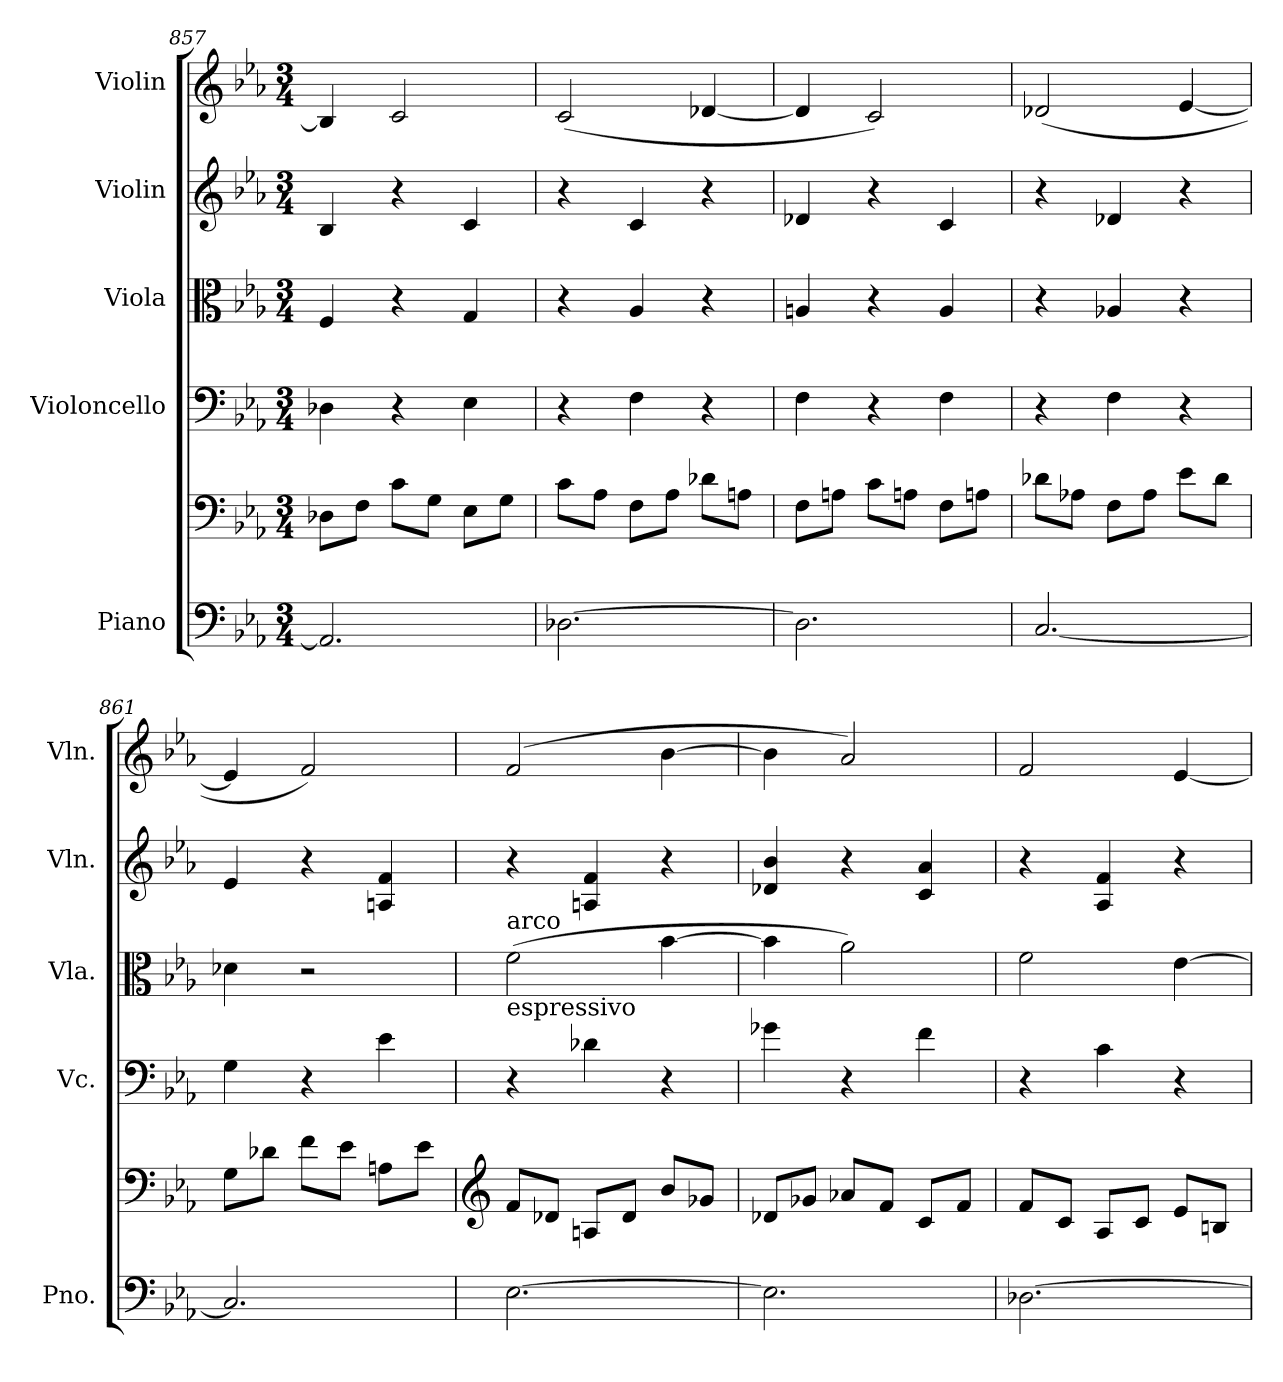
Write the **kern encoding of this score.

**kern	**kern	**kern	**kern	**kern	**kern
*part5	*part5	*part4	*part3	*part2	*part1
*staff6	*staff5	*staff4	*staff3	*staff2	*staff1
*I"Piano	*	*I"Violoncello	*I"Viola	*I"Violin	*I"Violin
*I'Pno.	*	*I'Vc.	*I'Vla.	*I'Vln.	*I'Vln.
*clefF4	*clefF4	*clefF4	*clefC3	*clefG2	*clefG2
*k[b-e-a-]	*k[b-e-a-]	*k[b-e-a-]	*k[b-e-a-]	*k[b-e-a-]	*k[b-e-a-]
*M3/4	*M3/4	*M3/4	*M3/4	*M3/4	*M3/4
=857	=857	=857	=857	=857	=857
2.AA-/]	8D-X\L	4D-X\	4F/	4B-/	4B-/]
.	8F\J	.	.	.	.
.	8c\L	4r	4r	4r	2c/
.	8G\J	.	.	.	.
.	8E-\L	4E-\	4G/	4c/	.
.	8G\J	.	.	.	.
=858	=858	=858	=858	=858	=858
[2.D-X\	8c\L	4r	4r	4r	(2c/
.	8A-\J	.	.	.	.
.	8F\L	4F\	4A-/	4c/	.
.	8A-\J	.	.	.	.
.	8d-X\L	4r	4r	4r	[4d-X/
.	8An\J	.	.	.	.
!!LO:LB:g=z
=859	=859	=859	=859	=859	=859
2.D-\]	8F\L	4F\	4An/	4d-X/	4d-/]
.	8An\J	.	.	.	.
.	8c\L	4r	4r	4r	2c/)
.	8An\J	.	.	.	.
.	8F\L	4F\	4A/	4c/	.
.	8An\J	.	.	.	.
=860	=860	=860	=860	=860	=860
[2.C/	8d-X\L	4r	4r	4r	(2d-X/
.	8A-X\J	.	.	.	.
.	8F\L	4F\	4A-X/	4d-X/	.
.	8A-\J	.	.	.	.
.	8e-\L	4r	4r	4r	[4e-/
.	8d-\J	.	.	.	.
=861	=861	=861	=861	=861	=861
2.C/]	8G\L	4G\	4d-X\	4e-/	4e-/]
.	8d-X\J	.	.	.	.
.	8f\L	4r	2r	4r	2f/)
.	8e-\J	.	.	.	.
.	8An\L	4e-\	.	4An/ 4f/	.
.	8e-\J	.	.	.	.
=862	=862	=862	=862	=862	=862
*	*clefG2	*	*	*	*
!	!	!	!LO:TX:a:t=arco	!	!
!	!	!	!LO:TX:b:t=espressivo	!	!
[2.E-\	8f/L	4r	(2f\	4r	(2f/
.	8d-X/J	.	.	.	.
.	8An/L	4d-X\	.	4An/ 4f/	.
.	8d-/J	.	.	.	.
.	8b-/L	4r	[4b-\	4r	[4b-\
.	8g-X/J	.	.	.	.
!!LO:PB:g=z
=863	=863	=863	=863	=863	=863
2.E-\]	8d-X/L	4g-X\	4b-\]	4d-X/ 4b-/	4b-\]
.	8g-X/J	.	.	.	.
.	8a-X/L	4r	2a-\)	4r	2a-/)
.	8f/J	.	.	.	.
.	8c/L	4f\	.	4c/ 4a-/	.
.	8f/J	.	.	.	.
=864	=864	=864	=864	=864	=864
[2.D-X\	8f/L	4r	2f\	4r	2f/
.	8c/J	.	.	.	.
.	8A-/L	4c\	.	4A-/ 4f/	.
.	8c/J	.	.	.	.
.	8e-/L	4r	[4e-\	4r	[4e-/
.	8Bn/J	.	.	.	.
=	=	=	=	=	=
*-	*-	*-	*-	*-	*-
